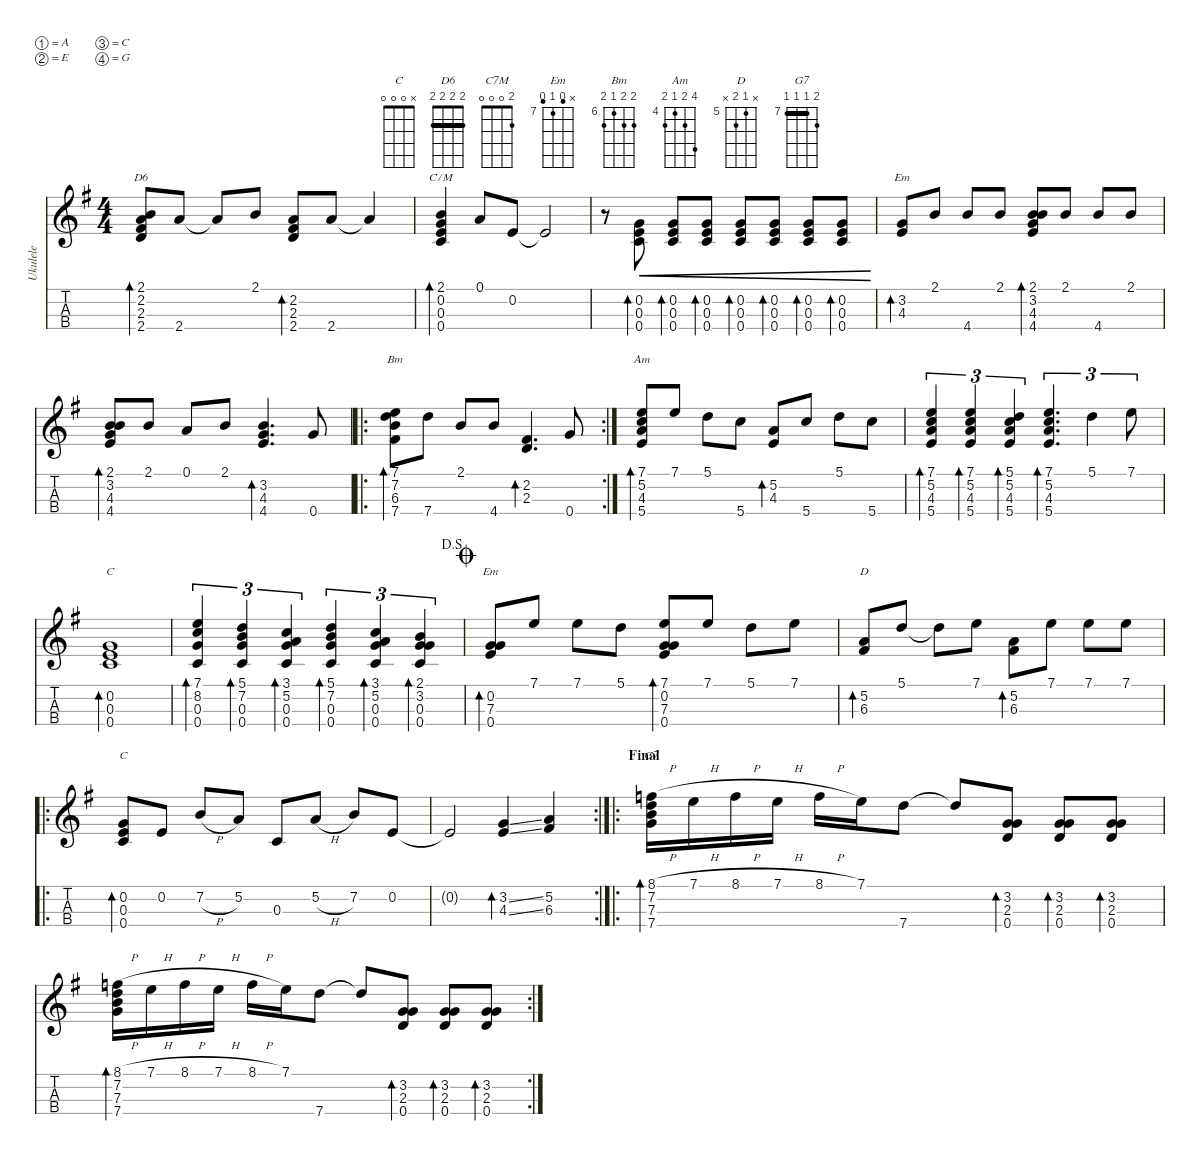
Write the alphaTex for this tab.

\defaultSystemsLayout 4
\hideDynamics
\bracketExtendMode nobrackets
\otherSystemsTrackNameOrientation horizontal
\defaultBarNumberDisplay Hide
\track ("Ukulele" "Ukulele") {defaultSystemsLayout 5 instrument acousticguitarnylon}
\staff {score tabs}
\tuning (A4 E4 C4 G4)
\displaytranspose 0
\chord ("C" x 0 0 0)
\chord ("D6" 2 2 2 2) {barre (2 2 2)}
\chord ("C7M" 2 0 0 0)
\chord ("Em" x 3 4 x)
\chord ("Bm" 7 7 6 7) {firstfret 6}
\chord ("Am" 7 5 4 5) {firstfret 4}
\chord ("Em" x 6 7 6) {firstfret 7}
\chord ("D" x 5 6 x) {firstfret 5}
\chord ("G7" 8 7 7 7) {firstfret 7 barre (7 7)}
\ts (4 4)
\tempo (120 hide)
\clef g2
\ks g
(2.3{acc forcenatural} 2.2{acc #} 2.4{acc forcenatural} 2.1{acc forcenatural}).8{bd 30 ch "D6" dy mf beam Up} 2.4{acc forcenatural}.8{beam Up} 2.4{t acc forcenatural}.8{beam Up} 2.1{acc forcenatural}.8{beam Up} (2.4{acc forcenatural} 2.2{acc #} 2.3{acc forcenatural}).8{bd 30 beam Up} 2.4{acc forcenatural}.8{beam Up} 2.4{t acc forcenatural}.4{beam Up} |
(0.3{acc forcenatural} 0.2{acc forcenatural} 0.4{acc forcenatural} 2.1{acc forcenatural}).4{bd 30 ch "C7M" beam Up} 0.1{acc forcenatural}.8{beam Up} 0.2{acc forcenatural}.8{beam Up} 0.2{t acc forcenatural}.2{beam Up} |
r.8{beam Down} (0.2{acc forcenatural} 0.3{acc forcenatural} 0.4{acc forcenatural}).8{bd 30 cre beam Up} (0.2{acc forcenatural} 0.3{acc forcenatural} 0.4{acc forcenatural}).8{bd 30 cre beam Up} (0.2{acc forcenatural} 0.3{acc forcenatural} 0.4{acc forcenatural}).8{bd 30 cre beam Up} (0.2{acc forcenatural} 0.3{acc forcenatural} 0.4{acc forcenatural}).8{bd 30 cre beam Up} (0.2{acc forcenatural} 0.3{acc forcenatural} 0.4{acc forcenatural}).8{bd 30 cre beam Up} (0.2{acc forcenatural} 0.3{acc forcenatural} 0.4{acc forcenatural}).8{bd 30 cre beam Up} (0.2{acc forcenatural} 0.3{acc forcenatural} 0.4{acc forcenatural}).8{bd 30 cre beam Up} |
(4.3{acc forcenatural} 3.2{acc forcenatural}).8{bd 30 ch "Em" beam Up} 2.1{acc forcenatural}.8{beam Up} 4.4{acc forcenatural}.8{beam Up} 2.1{acc forcenatural}.8{beam Up} (2.1{acc forcenatural} 3.2{acc forcenatural} 4.4{acc forcenatural} 4.3{acc forcenatural}).8{bd 30 beam Up} 2.1{acc forcenatural}.8{beam Up} 4.4{acc forcenatural}.8{beam Up} 2.1{acc forcenatural}.8{beam Up} |
(2.1{acc forcenatural} 4.4{acc forcenatural} 3.2{acc forcenatural} 4.3{acc forcenatural}).8{bd 30 beam Up} 2.1{acc forcenatural}.8{beam Up} 0.1{acc forcenatural}.8{beam Up} 2.1{acc forcenatural}.8{beam Up} (3.2{acc forcenatural} 4.3{acc forcenatural} 4.4{acc forcenatural}).4{d bd 30 beam Up} 0.4{acc forcenatural}.8{beam Up} |
\ro
\rc 2
(6.3{acc #} 7.2{acc forcenatural} 7.4{acc forcenatural} 7.1{acc forcenatural}).8{bd 30 ch "Bm" beam Down} 7.4{acc forcenatural}.8{beam Down} 2.1{acc forcenatural}.8{beam Up} 4.4{acc forcenatural}.8{beam Up} (2.2{acc #} 2.3{acc forcenatural}).4{d bd 30 beam Up} 0.4{acc forcenatural}.8{beam Up} |
(4.3{acc forcenatural} 5.2{acc forcenatural} 5.4{acc forcenatural} 7.1{acc forcenatural}).8{bd 30 ch "Am" beam Up} 7.1{acc forcenatural}.8{beam Up} 5.1{acc forcenatural}.8{beam Down} 5.4{acc forcenatural}.8{beam Down} (4.3{acc forcenatural} 5.2{acc forcenatural}).8{bd 30 beam Up} 5.4{acc forcenatural}.8{beam Up} 5.1{acc forcenatural}.8{beam Down} 5.4{acc forcenatural}.8{beam Down} |
(4.3{acc forcenatural} 5.2{acc forcenatural} 5.4{acc forcenatural} 7.1{acc forcenatural}).4{tu (3 2) bd 30 beam Up} (4.3{acc forcenatural} 5.2{acc forcenatural} 5.4{acc forcenatural} 7.1{acc forcenatural}).4{tu (3 2) bd 30 beam Up} (4.3{acc forcenatural} 5.2{acc forcenatural} 5.4{acc forcenatural} 5.1{acc forcenatural}).4{tu (3 2) bd 30 beam Up} (4.3{acc forcenatural} 5.2{acc forcenatural} 5.4{acc forcenatural} 7.1{acc forcenatural}).4{d tu (3 2) bd 30 beam Up} 5.1{acc forcenatural}.4{tu (3 2) beam Down} 7.1{acc forcenatural}.8{tu (3 2) beam Down} |
(0.3{acc forcenatural} 0.2{acc forcenatural} 0.4{acc forcenatural}).1{bd 30 ch "C" beam Up} |
\jump dalsegno
(0.3{acc forcenatural} 0.4{acc forcenatural} 8.2{acc forcenatural} 7.1{acc forcenatural}).4{tu (3 2) bd 30 beam Up} (0.3{acc forcenatural} 0.4{acc forcenatural} 7.2{acc forcenatural} 5.1{acc forcenatural}).4{tu (3 2) bd 30 beam Up} (0.3{acc forcenatural} 0.4{acc forcenatural} 5.2{acc forcenatural} 3.1{acc forcenatural}).4{tu (3 2) bd 30 beam Up} (0.3{acc forcenatural} 0.4{acc forcenatural} 7.2{acc forcenatural} 5.1{acc forcenatural}).4{tu (3 2) bd 30 beam Up} (0.3{acc forcenatural} 0.4{acc forcenatural} 5.2{acc forcenatural} 3.1{acc forcenatural}).4{tu (3 2) bd 30 beam Up} (0.3{acc forcenatural} 0.4{acc forcenatural} 3.2{acc forcenatural} 2.1{acc forcenatural}).4{tu (3 2) bd 30 beam Up} |
\jump coda
(0.4{acc forcenatural} 7.3{acc forcenatural} 0.2{acc forcenatural}).8{bd 30 ch "Em" beam Up} 7.1{acc forcenatural}.8{beam Up} 7.1{acc forcenatural}.8{beam Down} 5.1{acc forcenatural}.8{beam Down} (7.1{acc forcenatural} 0.2{acc forcenatural} 7.3{acc forcenatural} 0.4{acc forcenatural}).8{bd 30 beam Up} 7.1{acc forcenatural}.8{beam Up} 5.1{acc forcenatural}.8{beam Down} 7.1{acc forcenatural}.8{beam Down} |
(5.2{acc forcenatural} 6.3{acc #}).8{bd 30 ch "D" beam Up} 5.1{acc forcenatural}.8{beam Up} 5.1{t acc forcenatural}.8{beam Down} 7.1{acc forcenatural}.8{beam Down} (5.2{acc forcenatural} 6.3{acc #}).8{bd 30 beam Down} 7.1{acc forcenatural}.8{beam Down} 7.1{acc forcenatural}.8{beam Down} 7.1{acc forcenatural}.8{beam Down} |
\ro
(0.3{acc forcenatural} 0.2{acc forcenatural} 0.4{acc forcenatural}).8{bd 30 ch "C" beam Up} 0.2{acc forcenatural}.8{beam Up} 7.2{h acc forcenatural}.8{beam Up} 5.2{acc forcenatural}.8{beam Up} 0.3{acc forcenatural}.8{beam Up} 5.2{h acc forcenatural}.8{beam Up} 7.2{acc forcenatural}.8{beam Up} 0.2{acc forcenatural}.8{beam Up} |
\rc 2
0.2{t acc forcenatural}.2{beam Up} (4.3{ss acc forcenatural} 3.2{ss acc forcenatural}).4{bd 30 beam Up} (6.3{acc #} 5.2{acc forcenatural}).4{beam Up} |
\ro
\section ("" "Final")
(7.3{acc forcenatural} 7.2{acc forcenatural} 7.4{acc forcenatural} 8.1{h acc forcenatural}).16{bd 30 ch "G7" beam Down} 7.1{h acc forcenatural}.16{beam Down} 8.1{h acc forcenatural}.16{beam Down} 7.1{h acc forcenatural}.16{beam Down} 8.1{h acc forcenatural}.16{beam Down} 7.1{acc forcenatural}.16{beam Down} 7.4{acc forcenatural}.8{beam Down} 7.4{t acc forcenatural}.8{beam Up} (2.3{acc forcenatural} 0.4{acc forcenatural} 3.2{acc forcenatural}).8{bd 30 beam Up} (2.3{acc forcenatural} 0.4{acc forcenatural} 3.2{acc forcenatural}).8{bd 30 beam Up} (2.3{acc forcenatural} 0.4{acc forcenatural} 3.2{acc forcenatural}).8{bd 30 beam Up} |
\rc 2
(7.3{acc forcenatural} 7.2{acc forcenatural} 7.4{acc forcenatural} 8.1{h acc forcenatural}).16{bd 30 beam Down} 7.1{h acc forcenatural}.16{beam Down} 8.1{h acc forcenatural}.16{beam Down} 7.1{h acc forcenatural}.16{beam Down} 8.1{h acc forcenatural}.16{beam Down} 7.1{acc forcenatural}.16{beam Down} 7.4{acc forcenatural}.8{beam Down} 7.4{t acc forcenatural}.8{beam Up} (2.3{acc forcenatural} 0.4{acc forcenatural} 3.2{acc forcenatural}).8{bd 30 beam Up} (2.3{acc forcenatural} 0.4{acc forcenatural} 3.2{acc forcenatural}).8{bd 30 beam Up} (2.3{acc forcenatural} 0.4{acc forcenatural} 3.2{acc forcenatural}).8{bd 30 beam Up}
